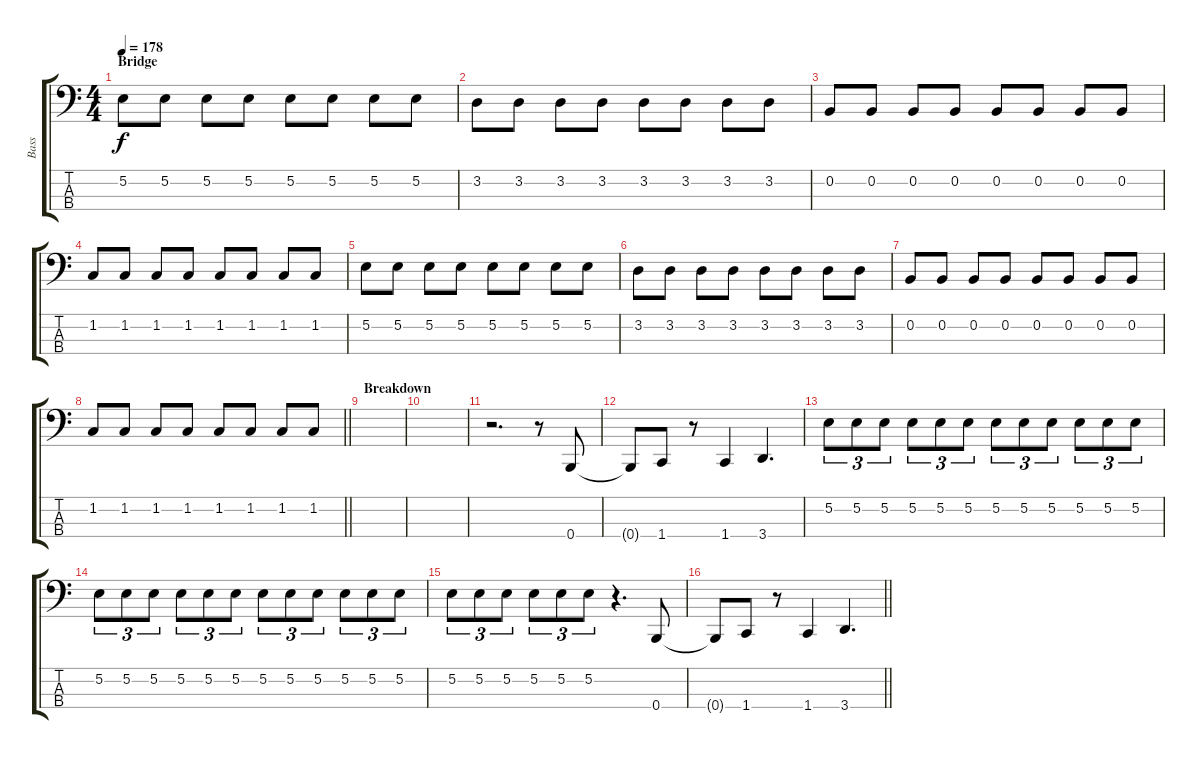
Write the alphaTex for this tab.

\track ("Bass" "Bass") {instrument electricbasspick}
\staff {score tabs}
\tuning (E2 B1 Gb1 B0) {hide}
\ts (4 4)
\section ("" "Bridge")
\tempo 178
\clef f4
\ks c
5.2.8{dy f} 5.2.8 5.2.8 5.2.8 5.2.8 5.2.8 5.2.8 5.2.8 |
3.2.8 3.2.8 3.2.8 3.2.8 3.2.8 3.2.8 3.2.8 3.2.8 |
0.2.8 0.2.8 0.2.8 0.2.8 0.2.8 0.2.8 0.2.8 0.2.8 |
1.2.8 1.2.8 1.2.8 1.2.8 1.2.8 1.2.8 1.2.8 1.2.8 |
5.2.8 5.2.8 5.2.8 5.2.8 5.2.8 5.2.8 5.2.8 5.2.8 |
3.2.8 3.2.8 3.2.8 3.2.8 3.2.8 3.2.8 3.2.8 3.2.8 |
0.2.8 0.2.8 0.2.8 0.2.8 0.2.8 0.2.8 0.2.8 0.2.8 |
\barLineRight lightlight
1.2.8 1.2.8 1.2.8 1.2.8 1.2.8 1.2.8 1.2.8 1.2.8 |
\section ("" "Breakdown")
|
|
r.2{d} r.8 0.4.8 |
0.4{t}.8 1.4.8 r.8 1.4.4 3.4.4{d} |
5.2.8{tu (3 2)} 5.2.8{tu (3 2)} 5.2.8{tu (3 2)} 5.2.8{tu (3 2)} 5.2.8{tu (3 2)} 5.2.8{tu (3 2)} 5.2.8{tu (3 2)} 5.2.8{tu (3 2)} 5.2.8{tu (3 2)} 5.2.8{tu (3 2)} 5.2.8{tu (3 2)} 5.2.8{tu (3 2)} |
5.2.8{tu (3 2)} 5.2.8{tu (3 2)} 5.2.8{tu (3 2)} 5.2.8{tu (3 2)} 5.2.8{tu (3 2)} 5.2.8{tu (3 2)} 5.2.8{tu (3 2)} 5.2.8{tu (3 2)} 5.2.8{tu (3 2)} 5.2.8{tu (3 2)} 5.2.8{tu (3 2)} 5.2.8{tu (3 2)} |
5.2.8{tu (3 2)} 5.2.8{tu (3 2)} 5.2.8{tu (3 2)} 5.2.8{tu (3 2)} 5.2.8{tu (3 2)} 5.2.8{tu (3 2)} r.4{d} 0.4.8 |
\barLineRight lightlight
0.4{t}.8 1.4.8 r.8 1.4.4 3.4.4{d}
